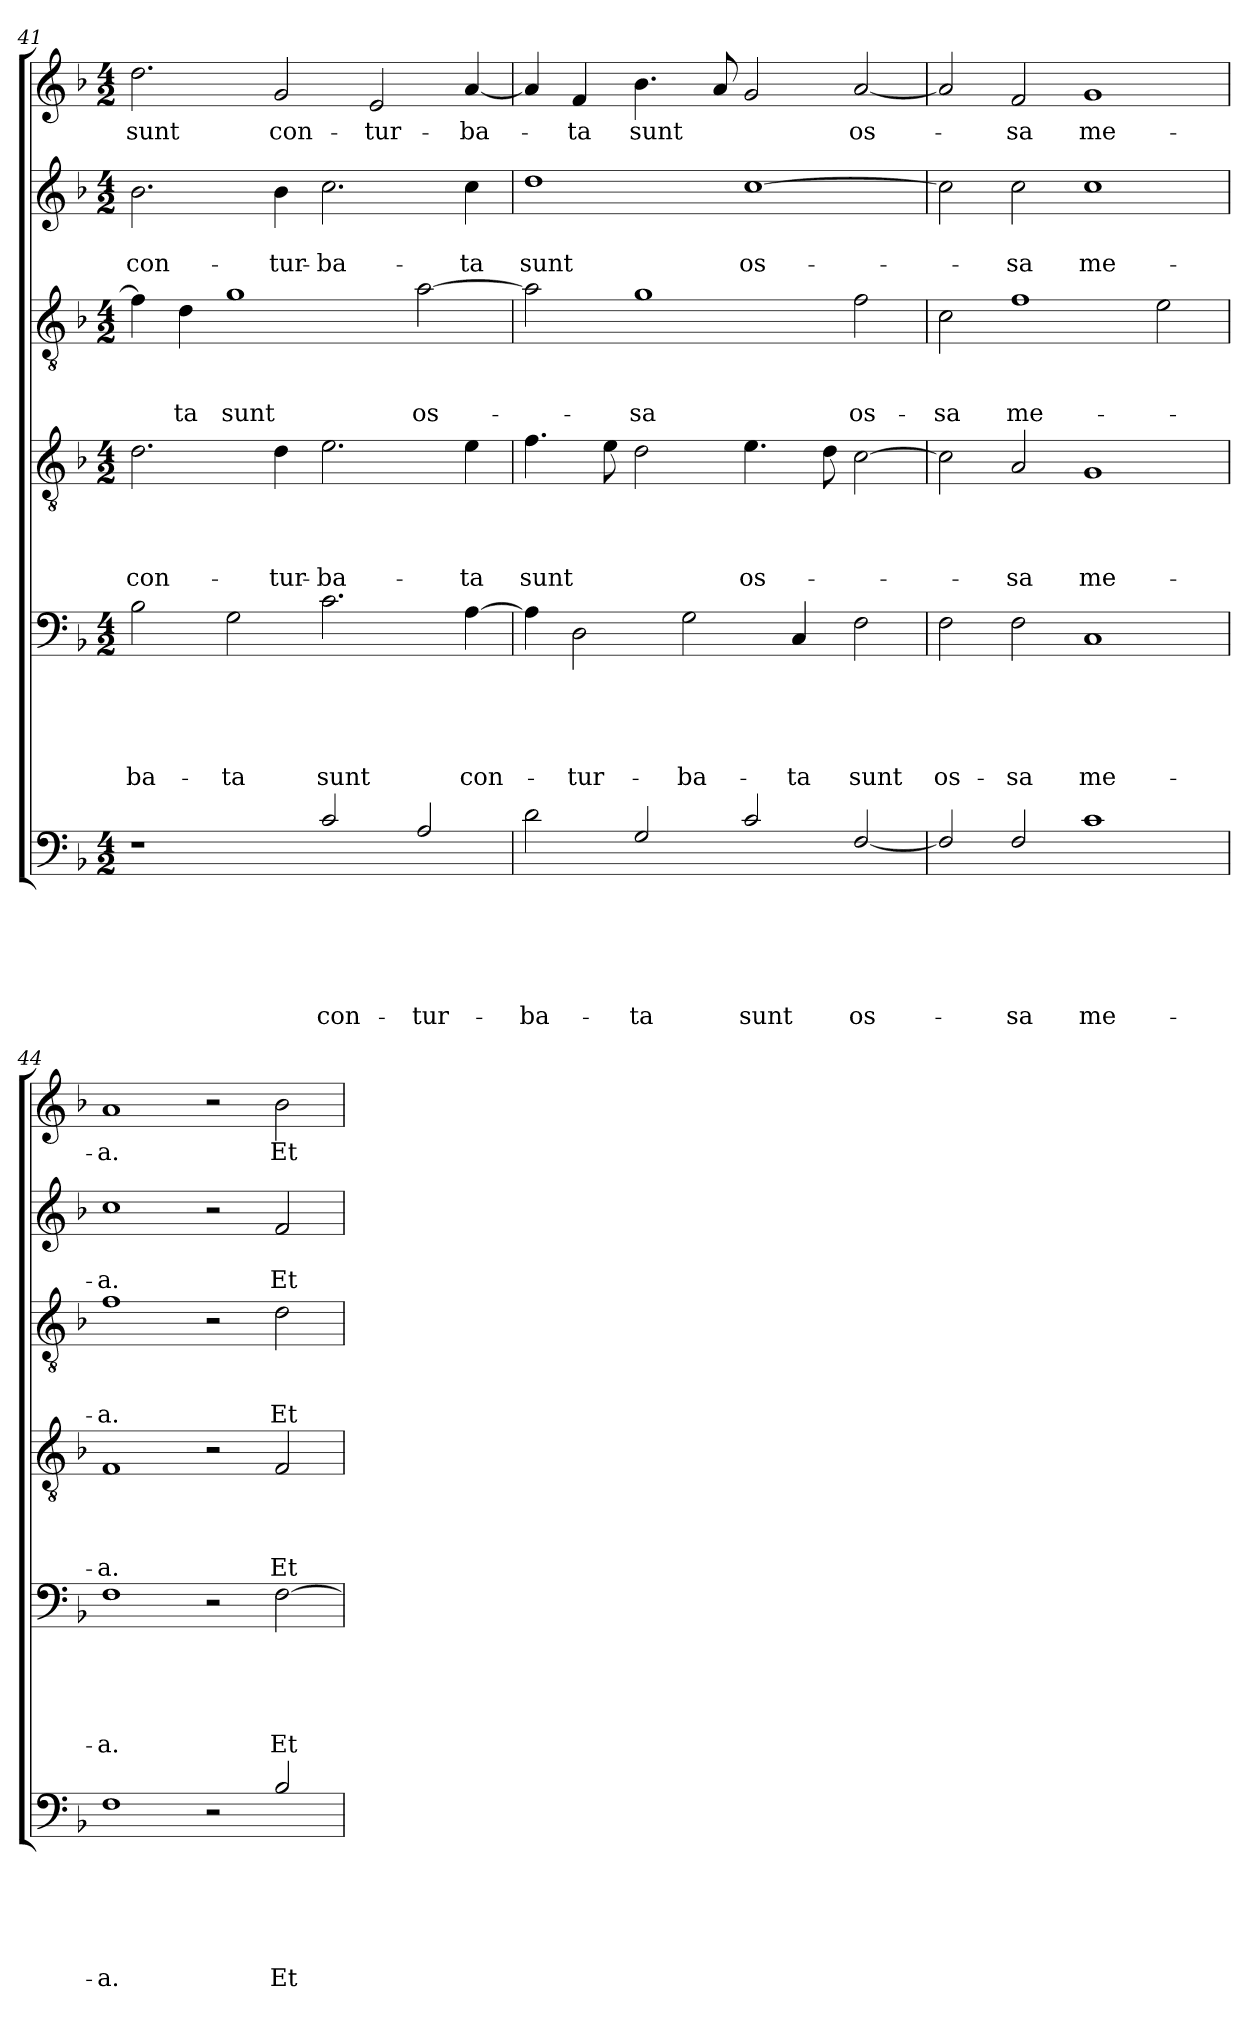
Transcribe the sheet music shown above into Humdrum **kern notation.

**kern	**text	**text	**text	**text	**text	**text	**kern	**text	**text	**text	**text	**text	**kern	**text	**text	**text	**text	**kern	**text	**text	**text	**kern	**text	**text	**kern	**text
*part6	*part6	*part6	*part6	*part6	*part6	*part6	*part5	*part5	*part5	*part5	*part5	*part5	*part4	*part4	*part4	*part4	*part4	*part3	*part3	*part3	*part3	*part2	*part2	*part2	*part1	*part1
*staff6	*staff6	*staff6	*staff6	*staff6	*staff6	*staff6	*staff5	*staff5	*staff5	*staff5	*staff5	*staff5	*staff4	*staff4	*staff4	*staff4	*staff4	*staff3	*staff3	*staff3	*staff3	*staff2	*staff2	*staff2	*staff1	*staff1
*clefF4	*	*	*	*	*	*	*clefF4	*	*	*	*	*	*clefGv2	*	*	*	*	*clefGv2	*	*	*	*clefG2	*	*	*clefG2	*
*ITrd8c14	*	*	*	*	*	*	*	*	*	*	*	*	*	*	*	*	*	*	*	*	*	*	*	*	*	*
*k[b-]	*	*	*	*	*	*	*k[b-]	*	*	*	*	*	*k[b-]	*	*	*	*	*k[b-]	*	*	*	*k[b-]	*	*	*k[b-]	*
*F:	*	*	*	*	*	*	*F:	*	*	*	*	*	*F:	*	*	*	*	*F:	*	*	*	*F:	*	*	*F:	*
*M4/2	*	*	*	*	*	*	*M4/2	*	*	*	*	*	*M4/2	*	*	*	*	*M4/2	*	*	*	*M4/2	*	*	*M4/2	*
=41	=41	=41	=41	=41	=41	=41	=41	=41	=41	=41	=41	=41	=41	=41	=41	=41	=41	=41	=41	=41	=41	=41	=41	=41	=41	=41
!	!	!	!	!	!	!	!	!	!	!	!	!LO:LY:b	!	!	!	!	!LO:LY:b	!	!	!	!	!	!	!LO:LY:b	!	!LO:LY:b
1r	.	.	.	.	.	.	2B-\	.	.	.	.	-ba-	2.d\	.	.	.	con-	4f\]	.	.	.	2.b-\	.	con-	2.dd\	sunt
!	!	!	!	!	!	!	!	!	!	!	!	!	!	!	!	!	!	!	!	!	!LO:LY:b	!	!	!	!	!
.	.	.	.	.	.	.	.	.	.	.	.	.	.	.	.	.	.	4d\	.	.	-ta	.	.	.	.	.
!	!	!	!	!	!	!	!	!	!	!	!	!LO:LY:b	!	!	!	!	!	!	!	!	!LO:LY:b	!	!	!	!	!
.	.	.	.	.	.	.	2G\	.	.	.	.	-ta	.	.	.	.	.	1g	.	.	sunt	.	.	.	.	.
!	!	!	!	!	!	!	!	!	!	!	!	!	!	!	!	!	!LO:LY:b	!	!	!	!	!	!	!LO:LY:b	!	!LO:LY:b
.	.	.	.	.	.	.	.	.	.	.	.	.	4d\	.	.	.	-tur-	.	.	.	.	4b-\	.	-tur-	2g/	con-
!	!	!	!	!	!	!LO:LY:b	!	!	!	!	!	!LO:LY:b	!	!	!	!	!LO:LY:b	!	!	!	!	!	!	!LO:LY:b	!	!
2C/	.	.	.	.	.	con-	2.c\	.	.	.	.	sunt	2.e\	.	.	.	-ba-	.	.	.	.	2.cc\	.	-ba-	.	.
!	!	!	!	!	!	!	!	!	!	!	!	!	!	!	!	!	!	!	!	!	!	!	!	!	!	!LO:LY:b
.	.	.	.	.	.	.	.	.	.	.	.	.	.	.	.	.	.	.	.	.	.	.	.	.	2e/	-tur-
!	!	!	!	!	!	!LO:LY:b	!	!	!	!	!	!	!	!	!	!	!	!	!	!	!LO:LY:b	!	!	!	!	!
2AA/	.	.	.	.	.	-tur-	.	.	.	.	.	.	.	.	.	.	.	[2a\	.	.	os-	.	.	.	.	.
!	!	!	!	!	!	!	!	!	!	!	!	!LO:LY:b	!	!	!	!	!LO:LY:b	!	!	!	!	!	!	!LO:LY:b	!	!LO:LY:b
.	.	.	.	.	.	.	[4A\	.	.	.	.	con-	4e\	.	.	.	-ta	.	.	.	.	4cc\	.	-ta	[4a/	-ba-
!!LO:LB:g=z
=42	=42	=42	=42	=42	=42	=42	=42	=42	=42	=42	=42	=42	=42	=42	=42	=42	=42	=42	=42	=42	=42	=42	=42	=42	=42	=42
!	!	!	!	!	!	!LO:LY:b	!	!	!	!	!	!	!	!	!	!	!LO:LY:b	!	!	!	!	!	!	!LO:LY:b	!	!
2D\	.	.	.	.	.	-ba-	4A\]	.	.	.	.	.	4.f\	.	.	.	sunt	2a\]	.	.	.	1dd	.	sunt	4a/]	.
!	!	!	!	!	!	!	!	!	!	!	!	!LO:LY:b	!	!	!	!	!	!	!	!	!	!	!	!	!	!LO:LY:b
.	.	.	.	.	.	.	2D\	.	.	.	.	-tur-	.	.	.	.	.	.	.	.	.	.	.	.	4f/	-ta
.	.	.	.	.	.	.	.	.	.	.	.	.	8e\	.	.	.	.	.	.	.	.	.	.	.	.	.
!	!	!	!	!	!	!LO:LY:b	!	!	!	!	!	!	!	!	!	!	!	!	!	!	!LO:LY:b	!	!	!	!	!LO:LY:b
2GG/	.	.	.	.	.	-ta	.	.	.	.	.	.	2d\	.	.	.	.	1g	.	.	-sa	.	.	.	4.b-\	sunt
!	!	!	!	!	!	!	!	!	!	!	!	!LO:LY:b	!	!	!	!	!	!	!	!	!	!	!	!	!	!
.	.	.	.	.	.	.	2G\	.	.	.	.	-ba-	.	.	.	.	.	.	.	.	.	.	.	.	.	.
.	.	.	.	.	.	.	.	.	.	.	.	.	.	.	.	.	.	.	.	.	.	.	.	.	8a/	.
!	!	!	!	!	!	!LO:LY:b	!	!	!	!	!	!	!	!	!	!	!LO:LY:b	!	!	!	!	!	!	!LO:LY:b	!	!
2C/	.	.	.	.	.	sunt	.	.	.	.	.	.	4.e\	.	.	.	os-	.	.	.	.	[1cc	.	os-	2g/	.
!	!	!	!	!	!	!	!	!	!	!	!	!LO:LY:b	!	!	!	!	!	!	!	!	!	!	!	!	!	!
.	.	.	.	.	.	.	4C/	.	.	.	.	-ta	.	.	.	.	.	.	.	.	.	.	.	.	.	.
.	.	.	.	.	.	.	.	.	.	.	.	.	8d\	.	.	.	.	.	.	.	.	.	.	.	.	.
!	!	!	!	!	!	!LO:LY:b	!	!	!	!	!	!LO:LY:b	!	!	!	!	!	!	!	!	!LO:LY:b	!	!	!	!	!LO:LY:b
[2FF/	.	.	.	.	.	os-	2F\	.	.	.	.	sunt	[2c\	.	.	.	.	2f\	.	.	os-	.	.	.	[2a/	os-
=43	=43	=43	=43	=43	=43	=43	=43	=43	=43	=43	=43	=43	=43	=43	=43	=43	=43	=43	=43	=43	=43	=43	=43	=43	=43	=43
!	!	!	!	!	!	!	!	!	!	!	!	!LO:LY:b	!	!	!	!	!	!	!	!	!LO:LY:b	!	!	!	!	!
2FF/]	.	.	.	.	.	.	2F\	.	.	.	.	os-	2c\]	.	.	.	.	2c\	.	.	-sa	2cc\]	.	.	2a/]	.
!	!	!	!	!	!	!LO:LY:b	!	!	!	!	!	!LO:LY:b	!	!	!	!	!LO:LY:b	!	!	!	!LO:LY:b	!	!	!LO:LY:b	!	!LO:LY:b
2FF/	.	.	.	.	.	-sa	2F\	.	.	.	.	-sa	2A/	.	.	.	-sa	1f	.	.	me-	2cc\	.	-sa	2f/	-sa
!	!	!	!	!	!	!LO:LY:b	!	!	!	!	!	!LO:LY:b	!	!	!	!	!LO:LY:b	!	!	!	!	!	!	!LO:LY:b	!	!LO:LY:b
1C	.	.	.	.	.	me-	1C	.	.	.	.	me-	1G	.	.	.	me-	.	.	.	.	1cc	.	me-	1g	me-
.	.	.	.	.	.	.	.	.	.	.	.	.	.	.	.	.	.	2e\	.	.	.	.	.	.	.	.
=44	=44	=44	=44	=44	=44	=44	=44	=44	=44	=44	=44	=44	=44	=44	=44	=44	=44	=44	=44	=44	=44	=44	=44	=44	=44	=44
!	!	!	!	!	!	!LO:LY:b	!	!	!	!	!	!LO:LY:b	!	!	!	!	!LO:LY:b	!	!	!	!LO:LY:b	!	!	!LO:LY:b	!	!LO:LY:b
1FF	.	.	.	.	.	-a.	1F	.	.	.	.	-a.	1F	.	.	.	-a.	1f	.	.	-a.	1cc	.	-a.	1a	-a.
2r	.	.	.	.	.	.	2r	.	.	.	.	.	2r	.	.	.	.	2r	.	.	.	2r	.	.	2r	.
!	!	!	!	!	!	!LO:LY:b	!	!	!	!	!	!LO:LY:b	!	!	!	!	!LO:LY:b	!	!	!	!LO:LY:b	!	!	!LO:LY:b	!	!LO:LY:b
2BB-/	.	.	.	.	.	Et	[2F\	.	.	.	.	Et	2F/	.	.	.	Et	2d\	.	.	Et	2f/	.	Et	2b-\	Et
=	=	=	=	=	=	=	=	=	=	=	=	=	=	=	=	=	=	=	=	=	=	=	=	=	=	=
*-	*-	*-	*-	*-	*-	*-	*-	*-	*-	*-	*-	*-	*-	*-	*-	*-	*-	*-	*-	*-	*-	*-	*-	*-	*-	*-
